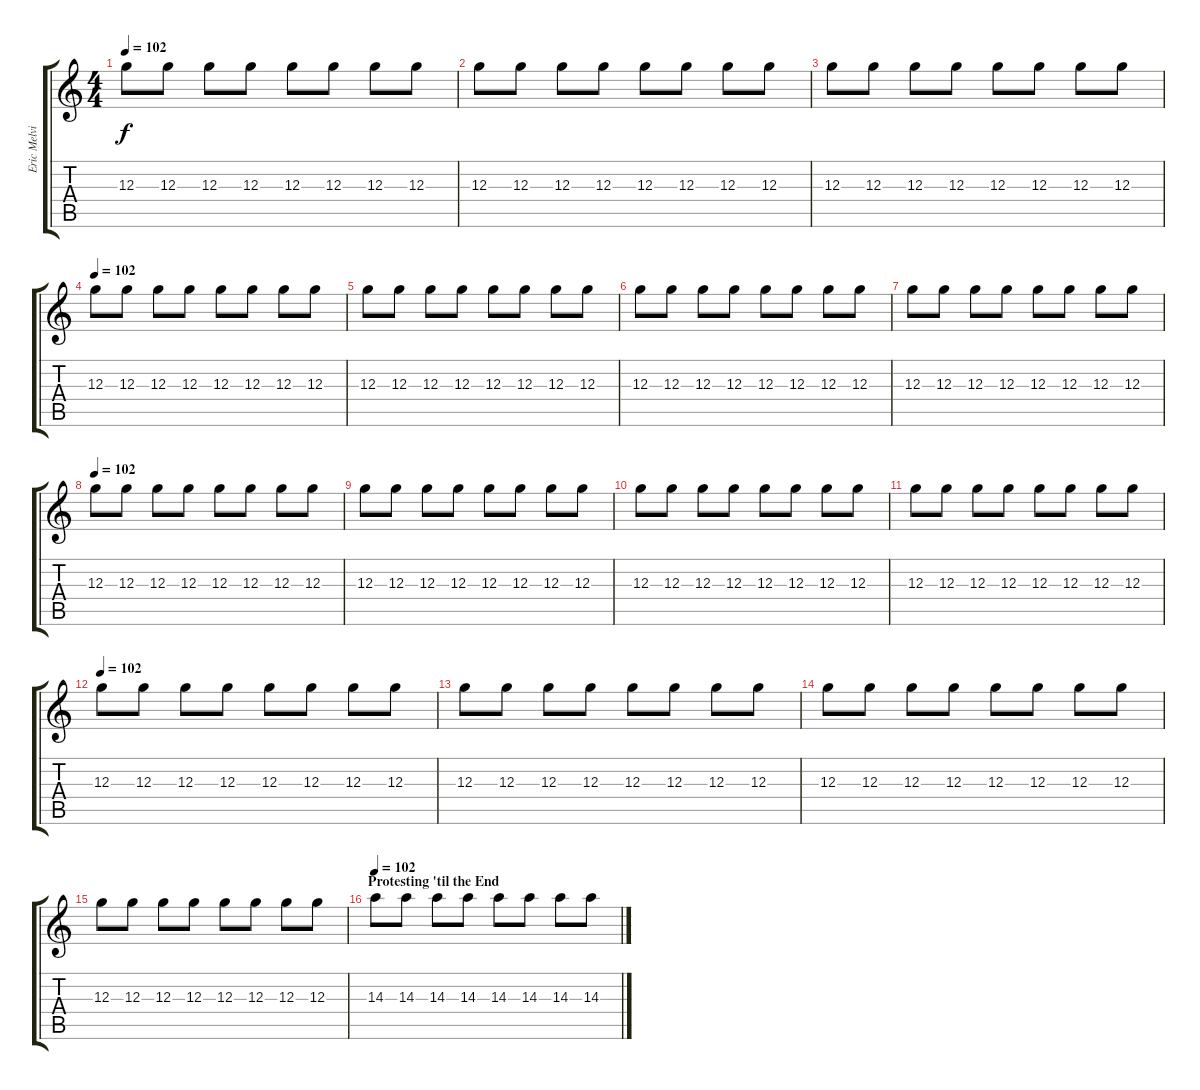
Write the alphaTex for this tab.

\track ("Eric Melvin" "Eric Melvi") {instrument overdrivenguitar}
\staff {score tabs}
\tuning (E4 B3 G3 D3 A2 E2) {hide}
\ts (4 4)
\tempo 102
\clef g2
\ks c
12.3.8{dy f} 12.3.8 12.3.8 12.3.8 12.3.8 12.3.8 12.3.8 12.3.8 |
12.3.8 12.3.8 12.3.8 12.3.8 12.3.8 12.3.8 12.3.8 12.3.8 |
12.3.8 12.3.8 12.3.8 12.3.8 12.3.8 12.3.8 12.3.8 12.3.8 |
\tempo 102
12.3.8 12.3.8 12.3.8 12.3.8 12.3.8 12.3.8 12.3.8 12.3.8 |
12.3.8 12.3.8 12.3.8 12.3.8 12.3.8 12.3.8 12.3.8 12.3.8 |
12.3.8 12.3.8 12.3.8 12.3.8 12.3.8 12.3.8 12.3.8 12.3.8 |
12.3.8 12.3.8 12.3.8 12.3.8 12.3.8 12.3.8 12.3.8 12.3.8 |
\tempo 102
12.3.8 12.3.8 12.3.8 12.3.8 12.3.8 12.3.8 12.3.8 12.3.8 |
12.3.8 12.3.8 12.3.8 12.3.8 12.3.8 12.3.8 12.3.8 12.3.8 |
12.3.8 12.3.8 12.3.8 12.3.8 12.3.8 12.3.8 12.3.8 12.3.8 |
12.3.8 12.3.8 12.3.8 12.3.8 12.3.8 12.3.8 12.3.8 12.3.8 |
\tempo 102
12.3.8 12.3.8 12.3.8 12.3.8 12.3.8 12.3.8 12.3.8 12.3.8 |
12.3.8 12.3.8 12.3.8 12.3.8 12.3.8 12.3.8 12.3.8 12.3.8 |
12.3.8 12.3.8 12.3.8 12.3.8 12.3.8 12.3.8 12.3.8 12.3.8 |
12.3.8 12.3.8 12.3.8 12.3.8 12.3.8 12.3.8 12.3.8 12.3.8 |
\section ("" "Protesting 'til the End")
\tempo 102
14.3.8{volume 13} 14.3.8 14.3.8 14.3.8 14.3.8 14.3.8 14.3.8 14.3.8
